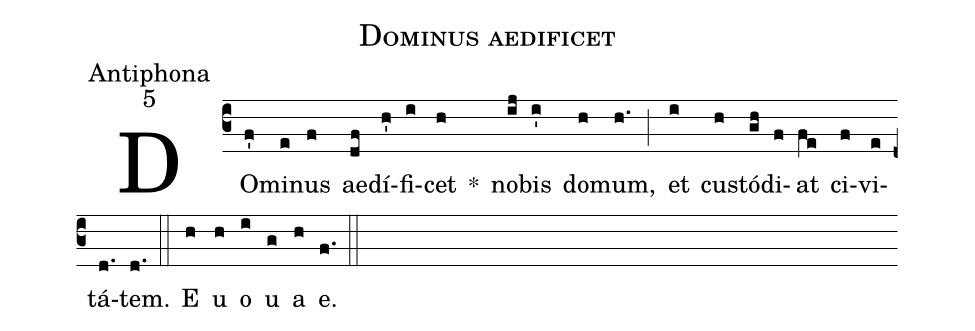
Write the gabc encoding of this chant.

name:Dominus aedificet;
office-part:Antiphona;
mode:5;
%%
(c3) DO(f')mi(e)nus(f) ae(df)dí(h')fi(i)cet(h) *() no(ij)bis(i') do(h)mum,(h.) (;) et(i) cu(h)stó(gh)di(f)at(fe) ci(f)vi(e)tá(d.)tem.(d.) (::) <eu>E(h) u(h) o(i) u(g) a(h) e.</eu>(f.) (::)
